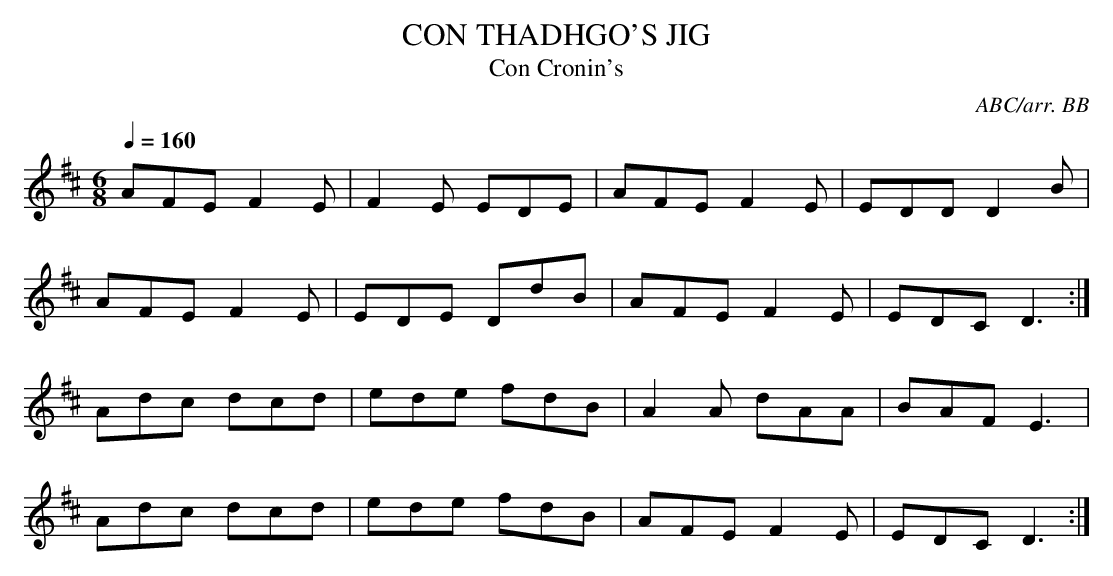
X:1
T:CON THADHGO'S JIG
T:Con Cronin's
C:ABC/arr. BB
Q:1/4=160
L:1/8
M:6/8
K:D
AFE F2E|F2E EDE|AFE F2E|EDD D2B|
AFE F2E|EDE DdB|AFE F2E|EDC D3 :|
Adc dcd|ede fdB|A2A dAA|BAF E3|
Adc dcd|ede fdB|AFE F2E|EDC D3 :|
